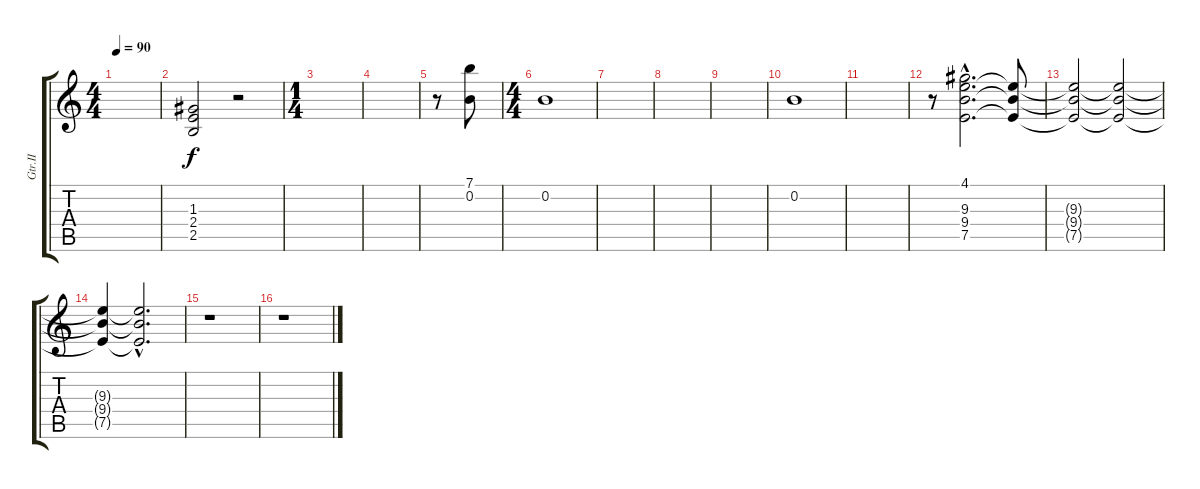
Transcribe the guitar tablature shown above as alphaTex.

\track ("Gtr.II" "Gtr.II") {instrument overdrivenguitar}
\staff {score tabs}
\tuning (E4 B3 G3 D3 A2 E2) {hide}
\ts (4 4)
\tempo 90
\clef g2
\ks c
|
(1.3 2.4 2.5).2 r.2 |
\ts (1 4)
|
|
r.8 (7.1 0.2).8 |
\ts (4 4)
0.2.1 |
|
|
|
0.2.1 |
|
r.8 (4.1{hac} 9.3{hac} 9.4{hac} 7.5{hac}).2{d} (9.3{t} 9.4{t} 7.5{t}).8 |
(9.3{t} 9.4{t} 7.5{t}).2 (9.3{t} 9.4{t} 7.5{t}).2 |
(9.3{t} 9.4{t} 7.5{t}).4 (9.3{hac t} 9.4{hac t} 7.5{hac t}).2{d} |
r.1 |
r.1
